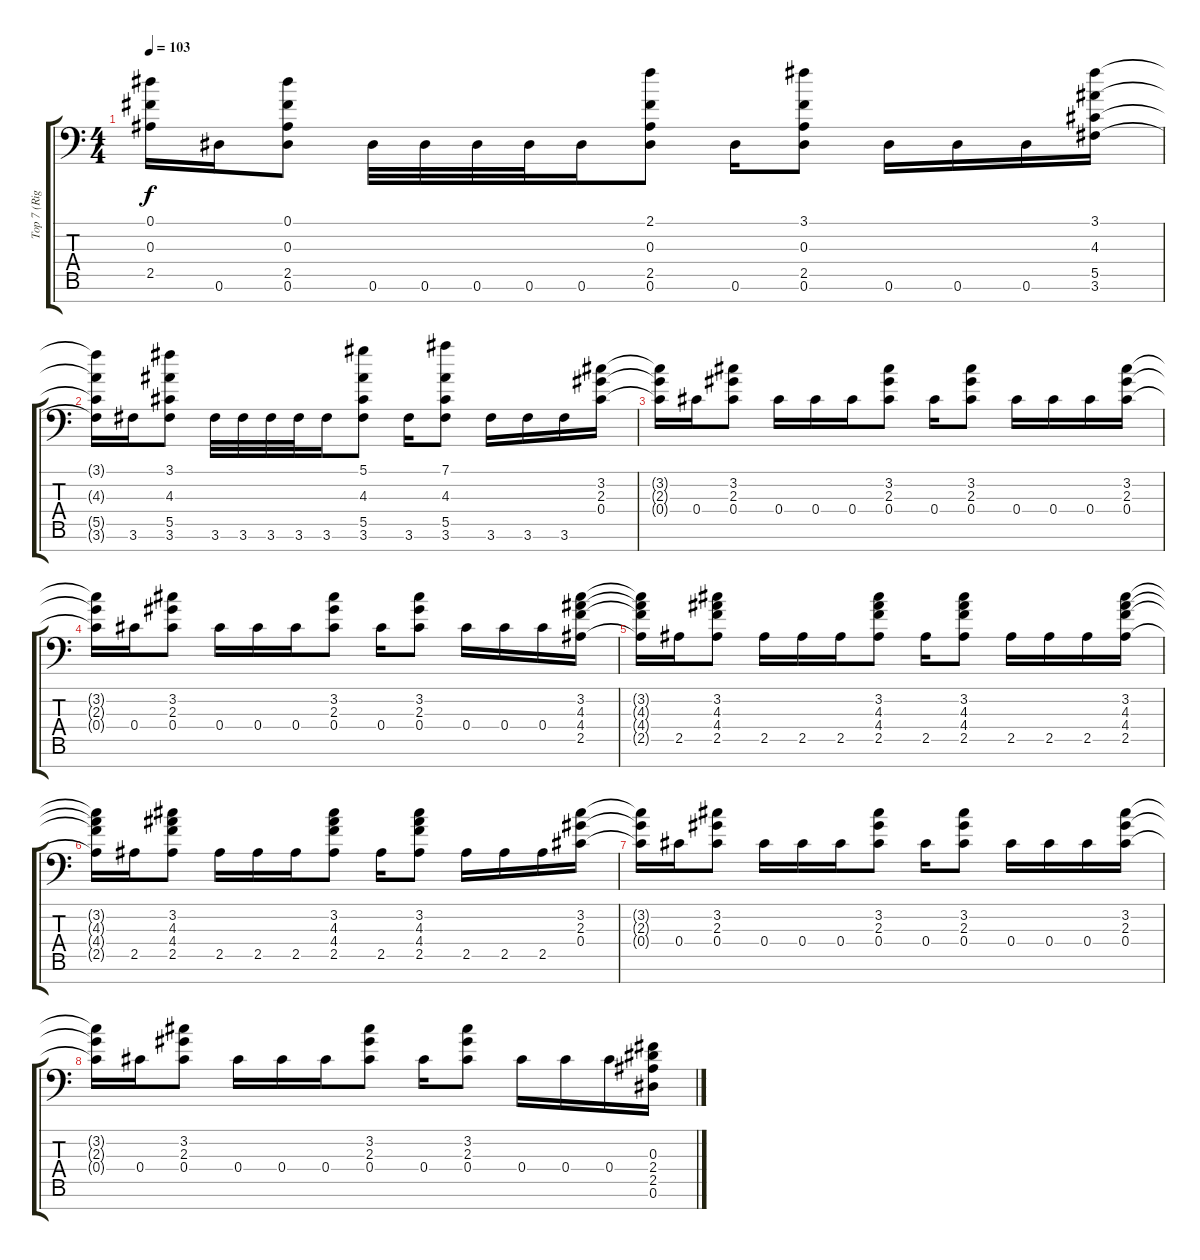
\track ("Top 7 (Right Guitar)" "Top 7 (Rig") {instrument distortionguitar}
\staff {score tabs}
\tuning (Eb4 Bb3 Gb3 Db3 Ab2 Eb2 Bb1) {hide}
\ts (4 4)
\tempo 103
\clef f4
\ks c
(0.1{t} 0.3{t} 2.5{t}).16{dy f} 0.6.16 (0.1 0.3 2.5 0.6).8 0.6.32 0.6.32 0.6.32 0.6.32 0.6.16 (2.1 0.3 2.5 0.6).8 0.6.16 (3.1 0.3 2.5 0.6).8 0.6.16 0.6.16 0.6.16 (3.1 4.3 5.5 3.6).16 |
(3.1{t} 4.3{t} 5.5{t} 3.6{t}).16 3.6.16 (3.1 4.3 5.5 3.6).8 3.6.32 3.6.32 3.6.32 3.6.32 3.6.16 (5.1 4.3 5.5 3.6).8 3.6.16 (7.1 4.3 5.5 3.6).8 3.6.16 3.6.16 3.6.16 (3.2 2.3 0.4).16 |
(3.2{t} 2.3{t} 0.4{t}).16 0.4.16 (3.2 2.3 0.4).8 0.4.16 0.4.16 0.4.16 (3.2 2.3 0.4).8 0.4.16 (3.2 2.3 0.4).8 0.4.16 0.4.16 0.4.16 (3.2 2.3 0.4).16 |
(3.2{t} 2.3{t} 0.4{t}).16 0.4.16 (3.2 2.3 0.4).8 0.4.16 0.4.16 0.4.16 (3.2 2.3 0.4).8 0.4.16 (3.2 2.3 0.4).8 0.4.16 0.4.16 0.4.16 (3.2 4.3 4.4 2.5).16 |
(3.2{t} 4.3{t} 4.4{t} 2.5{t}).16 2.5.16 (3.2 4.3 4.4 2.5).8 2.5.16 2.5.16 2.5.16 (3.2 4.3 4.4 2.5).8 2.5.16 (3.2 4.3 4.4 2.5).8 2.5.16 2.5.16 2.5.16 (3.2 4.3 4.4 2.5).16 |
(3.2{t} 4.3{t} 4.4{t} 2.5{t}).16 2.5.16 (3.2 4.3 4.4 2.5).8 2.5.16 2.5.16 2.5.16 (3.2 4.3 4.4 2.5).8 2.5.16 (3.2 4.3 4.4 2.5).8 2.5.16 2.5.16 2.5.16 (3.2 2.3 0.4).16 |
(3.2{t} 2.3{t} 0.4{t}).16 0.4.16 (3.2 2.3 0.4).8 0.4.16 0.4.16 0.4.16 (3.2 2.3 0.4).8 0.4.16 (3.2 2.3 0.4).8 0.4.16 0.4.16 0.4.16 (3.2 2.3 0.4).16 |
(3.2{t} 2.3{t} 0.4{t}).16 0.4.16 (3.2 2.3 0.4).8 0.4.16 0.4.16 0.4.16 (3.2 2.3 0.4).8 0.4.16 (3.2 2.3 0.4).8 0.4.16 0.4.16 0.4.16 (0.3 2.4 2.5 0.6).16
